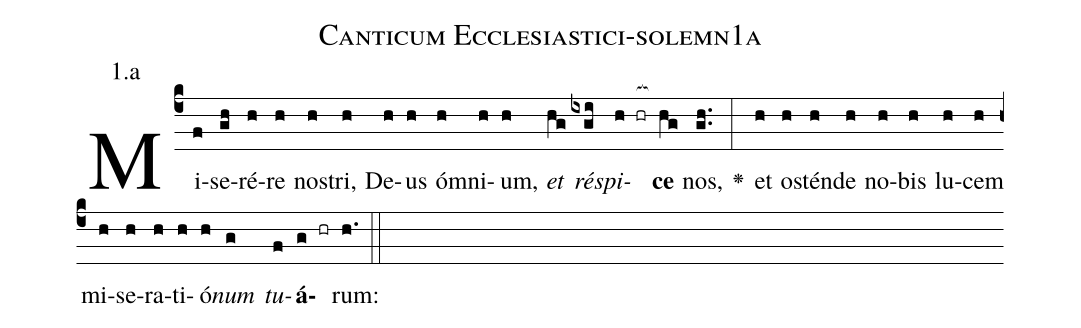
name: Canticum Ecclesiastici-solemn1a;
annotation: 1.a;
%%
(c4)Mi(f)se(gh)ré(h)re(h) no(h)stri,(h) De(h)us(h) óm(h)ni(h)um,(h) <i>et</i>(hg) <i>ré</i>(ixgi)<i>spi</i>(h hr[ocb:1{])<b>ce</b>(hg[ocb:0}]) nos,(gh..) <v>\greheightstar</v>(:) et(h) o(h)stén(h)de(h) no(h)bis(h) lu(h)cem(h) mi(h)se(h)ra(h)ti(h)ó(h)<i>num</i>(g) <i>tu</i>(f)<b>á</b>(g hr)rum:(h.) (::)


%E(h) u(h) o(g) u(f) a(g) e.(h.) (::)
